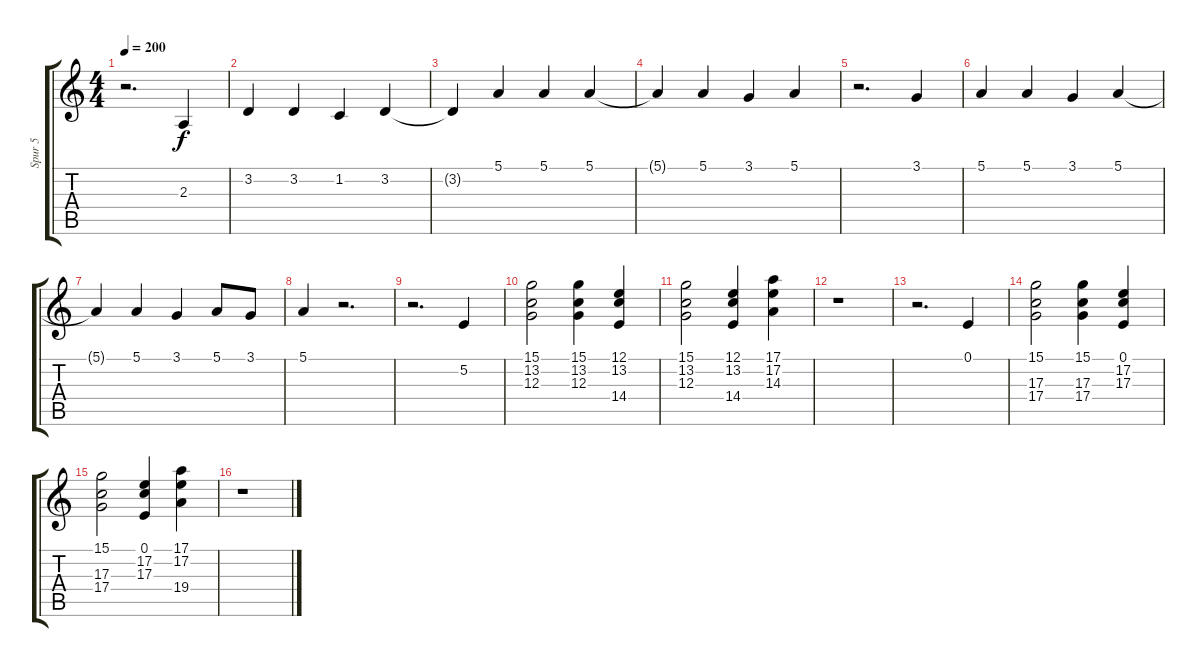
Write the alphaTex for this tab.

\track ("Spur 5" "Spur 5") {instrument pad3polysynth}
\staff {score tabs}
\tuning (E4 B3 G3 D3 A2 E2) {hide}
\ts (4 4)
\tempo 200
\clef g2
\ks c
r.2{d dy f} 2.3.4 |
3.2.4 3.2.4 1.2.4 3.2.4 |
3.2{t}.4 5.1.4 5.1.4 5.1.4 |
5.1{t}.4 5.1.4 3.1.4 5.1.4 |
r.2{d} 3.1.4 |
5.1.4 5.1.4 3.1.4 5.1.4 |
5.1{t}.4 5.1.4 3.1.4 5.1.8 3.1.8 |
5.1.4 r.2{d} |
r.2{d} 5.2.4 |
(15.1 13.2 12.3).2 (15.1 13.2 12.3).4 (12.1 13.2 14.4).4 |
(15.1 13.2 12.3).2 (12.1 13.2 14.4).4 (17.1 17.2 14.3).4 |
r.1 |
r.2{d} 0.1.4 |
(15.1 17.3 17.4).2 (15.1 17.3 17.4).4 (0.1 17.2 17.3).4 |
(15.1 17.3 17.4).2 (0.1 17.2 17.3).4 (17.1 17.2 19.4).4 |
r.1
